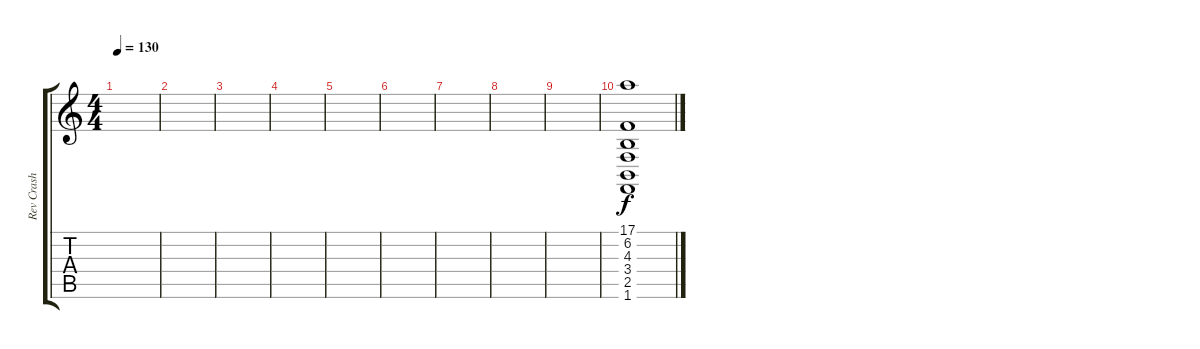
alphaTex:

\track ("Rev Crash" "Rev Crash") {instrument reversecymbal}
\staff {score tabs}
\tuning (E4 B3 G3 D3 A2 E2) {hide}
\ts (4 4)
\tempo 130
\clef g2
\ks c
|
|
|
|
|
|
|
|
|
(17.1 6.2 4.3 3.4 2.5 1.6).1
